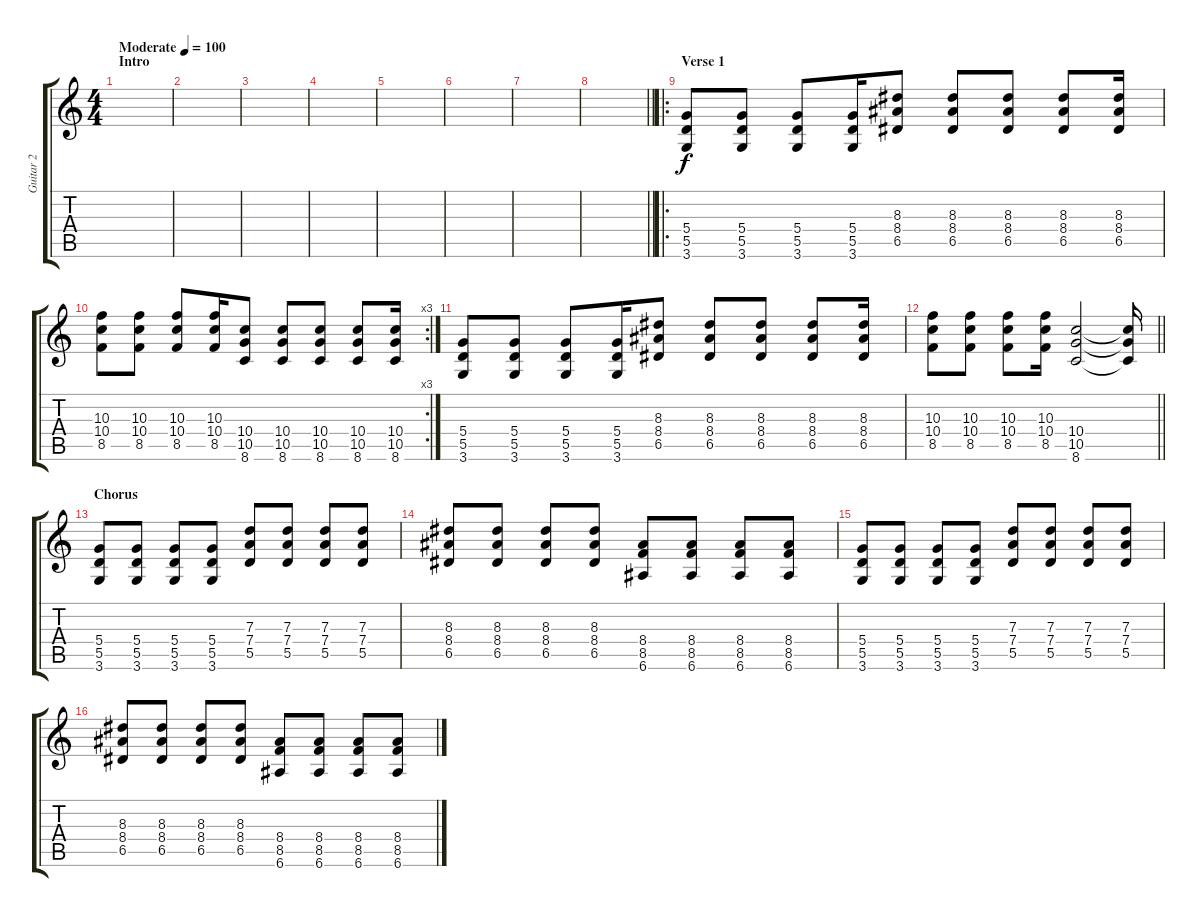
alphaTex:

\track ("Guitar 2" "Guitar 2") {instrument overdrivenguitar}
\staff {score tabs}
\tuning (E4 B3 G3 D3 A2 E2) {hide}
\ts (4 4)
\section ("" "Intro")
\tempo (100 "Moderate")
\clef g2
\ks c
|
|
|
|
|
|
|
\barLineRight lightlight
|
\ro
\section ("" "Verse 1")
(5.4 5.5 3.6).8 (5.4 5.5 3.6).8 (5.4 5.5 3.6).8 (5.4 5.5 3.6).16 (8.3 8.4 6.5).8 (8.3 8.4 6.5).8 (8.3 8.4 6.5).8 (8.3 8.4 6.5).8 (8.3 8.4 6.5).16 |
\rc 3
(10.3 10.4 8.5).8 (10.3 10.4 8.5).8 (10.3 10.4 8.5).8 (10.3 10.4 8.5).16 (10.4 10.5 8.6).8 (10.4 10.5 8.6).8 (10.4 10.5 8.6).8 (10.4 10.5 8.6).8 (10.4 10.5 8.6).16 |
(5.4 5.5 3.6).8 (5.4 5.5 3.6).8 (5.4 5.5 3.6).8 (5.4 5.5 3.6).16 (8.3 8.4 6.5).8 (8.3 8.4 6.5).8 (8.3 8.4 6.5).8 (8.3 8.4 6.5).8 (8.3 8.4 6.5).16 |
\barLineRight lightlight
(10.3 10.4 8.5).8 (10.3 10.4 8.5).8 (10.3 10.4 8.5).8 (10.3 10.4 8.5).16 (10.4 10.5 8.6).2 (10.4{t} 10.5{t} 8.6{t}).16{dy f} |
\section ("" "Chorus")
(5.4 5.5 3.6).8 (5.4 5.5 3.6).8 (5.4 5.5 3.6).8 (5.4 5.5 3.6).8 (7.3 7.4 5.5).8 (7.3 7.4 5.5).8 (7.3 7.4 5.5).8 (7.3 7.4 5.5).8 |
(8.3 8.4 6.5).8 (8.3 8.4 6.5).8 (8.3 8.4 6.5).8 (8.3 8.4 6.5).8 (8.4 8.5 6.6).8 (8.4 8.5 6.6).8 (8.4 8.5 6.6).8 (8.4 8.5 6.6).8 |
(5.4 5.5 3.6).8 (5.4 5.5 3.6).8 (5.4 5.5 3.6).8 (5.4 5.5 3.6).8 (7.3 7.4 5.5).8 (7.3 7.4 5.5).8 (7.3 7.4 5.5).8 (7.3 7.4 5.5).8 |
(8.3 8.4 6.5).8 (8.3 8.4 6.5).8 (8.3 8.4 6.5).8 (8.3 8.4 6.5).8 (8.4 8.5 6.6).8 (8.4 8.5 6.6).8 (8.4 8.5 6.6).8 (8.4 8.5 6.6).8
